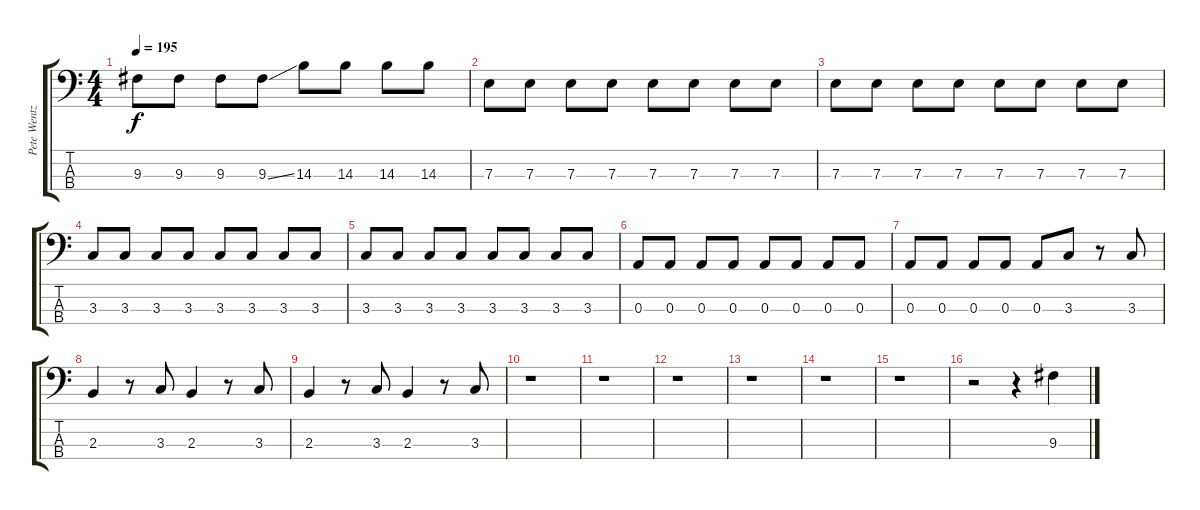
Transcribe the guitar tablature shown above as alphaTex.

\track ("Pete Wentz - Bass" "Pete Wentz") {instrument electricbasspick}
\staff {score tabs}
\tuning (G2 D2 A1 E1) {hide}
\ts (4 4)
\tempo 195
\clef f4
\ks c
9.3.8{dy f} 9.3.8 9.3.8 9.3{ss}.8 14.3.8 14.3.8 14.3.8 14.3.8 |
7.3.8 7.3.8 7.3.8 7.3.8 7.3.8 7.3.8 7.3.8 7.3.8 |
7.3.8 7.3.8 7.3.8 7.3.8 7.3.8 7.3.8 7.3.8 7.3.8 |
3.3.8 3.3.8 3.3.8 3.3.8 3.3.8 3.3.8 3.3.8 3.3.8 |
3.3.8 3.3.8 3.3.8 3.3.8 3.3.8 3.3.8 3.3.8 3.3.8 |
0.3.8 0.3.8 0.3.8 0.3.8 0.3.8 0.3.8 0.3.8 0.3.8 |
0.3.8 0.3.8 0.3.8 0.3.8 0.3.8 3.3.8 r.8 3.3.8 |
2.3.4 r.8 3.3.8 2.3.4 r.8 3.3.8 |
2.3.4 r.8 3.3.8 2.3.4 r.8 3.3.8 |
r.1 |
r.1 |
r.1 |
r.1 |
r.1 |
r.1 |
r.2 r.4 9.3{ss}.4
